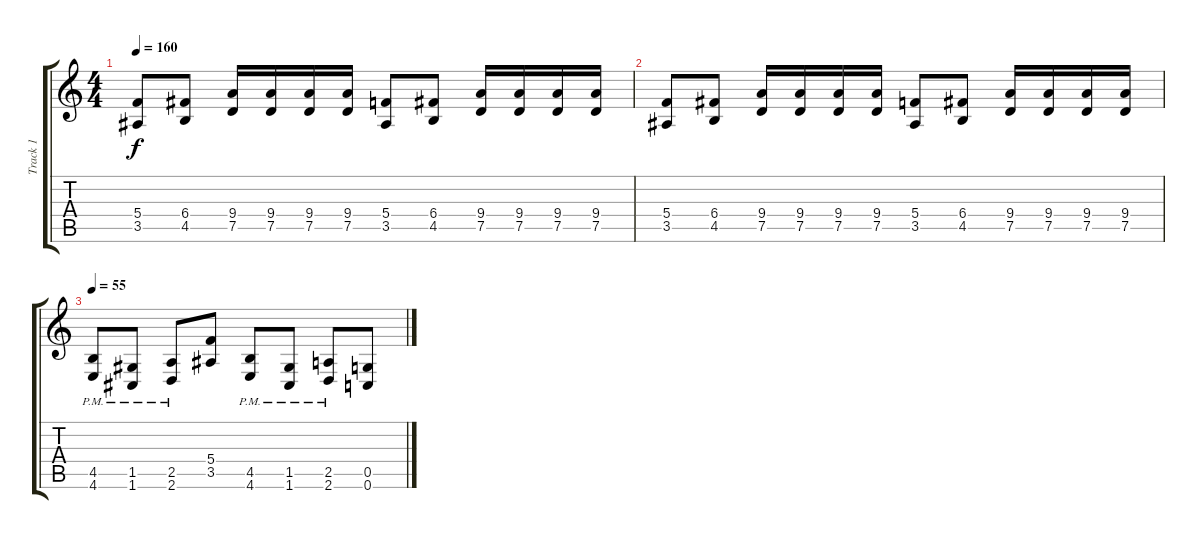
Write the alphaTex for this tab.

\track ("Track 1" "Track 1") {instrument distortionguitar}
\staff {score tabs}
\tuning (D4 A3 F3 C3 G2 C2) {hide}
\ts (4 4)
\tempo 160
\clef g2
\ks c
(5.4 3.5).8{dy f} (6.4 4.5).8 (9.4 7.5).16 (9.4 7.5).16 (9.4 7.5).16 (9.4 7.5).16 (5.4 3.5).8 (6.4 4.5).8 (9.4 7.5).16 (9.4 7.5).16 (9.4 7.5).16 (9.4 7.5).16 |
(5.4 3.5).8 (6.4 4.5).8 (9.4 7.5).16 (9.4 7.5).16 (9.4 7.5).16 (9.4 7.5).16 (5.4 3.5).8 (6.4 4.5).8 (9.4 7.5).16 (9.4 7.5).16 (9.4 7.5).16 (9.4 7.5).16 |
\tempo 55
(4.5{pm} 4.6{pm}).8 (1.5{pm} 1.6{pm}).8 (2.5{pm} 2.6{pm}).8 (5.4 3.5).8 (4.5{pm} 4.6{pm}).8 (1.5{pm} 1.6{pm}).8 (2.5{pm} 2.6{pm}).8 (0.5 0.6).8
